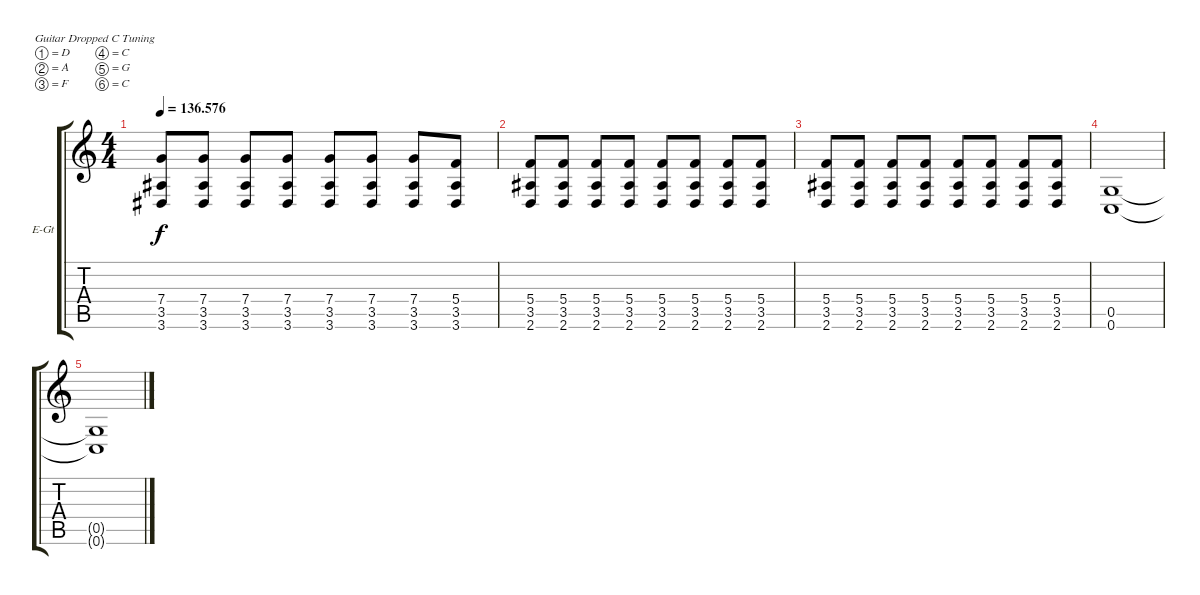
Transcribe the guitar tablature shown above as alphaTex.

\bracketExtendMode groupsimilarinstruments
\firstSystemTrackNameOrientation horizontal
\otherSystemsTrackNameOrientation horizontal
\track ("Right Rhythm" "E-Gt") {instrument distortionguitar}
\staff {score tabs}
\tuning (D4 A3 F3 C3 G2 C2)
\ts (4 4)
\tempo
136.576
\accidentals auto
\clef g2
\ottava regular
\simile none
\ks c
(3.6 3.5 7.4).8{dy f} (3.5 3.6 7.4).8 (3.5 3.6 7.4).8 (3.5 3.6 7.4).8 (3.5 3.6 7.4).8 (3.5 3.6 7.4).8 (3.5 3.6 7.4).8 (3.5 3.6 5.4).8 |
(2.6 3.5 5.4).8 (2.6 3.5 5.4).8 (2.6 3.5 5.4).8 (2.6 3.5 5.4).8 (2.6 3.5 5.4).8 (2.6 3.5 5.4).8 (2.6 3.5 5.4).8 (2.6 3.5 5.4).8 |
(2.6 3.5 5.4).8 (2.6 3.5 5.4).8 (2.6 3.5 5.4).8 (2.6 3.5 5.4).8 (2.6 3.5 5.4).8 (2.6 3.5 5.4).8 (2.6 3.5 5.4).8 (2.6 3.5 5.4).8 |
(0.6 0.5).1 |
(0.5{t} 0.6{t}).1
